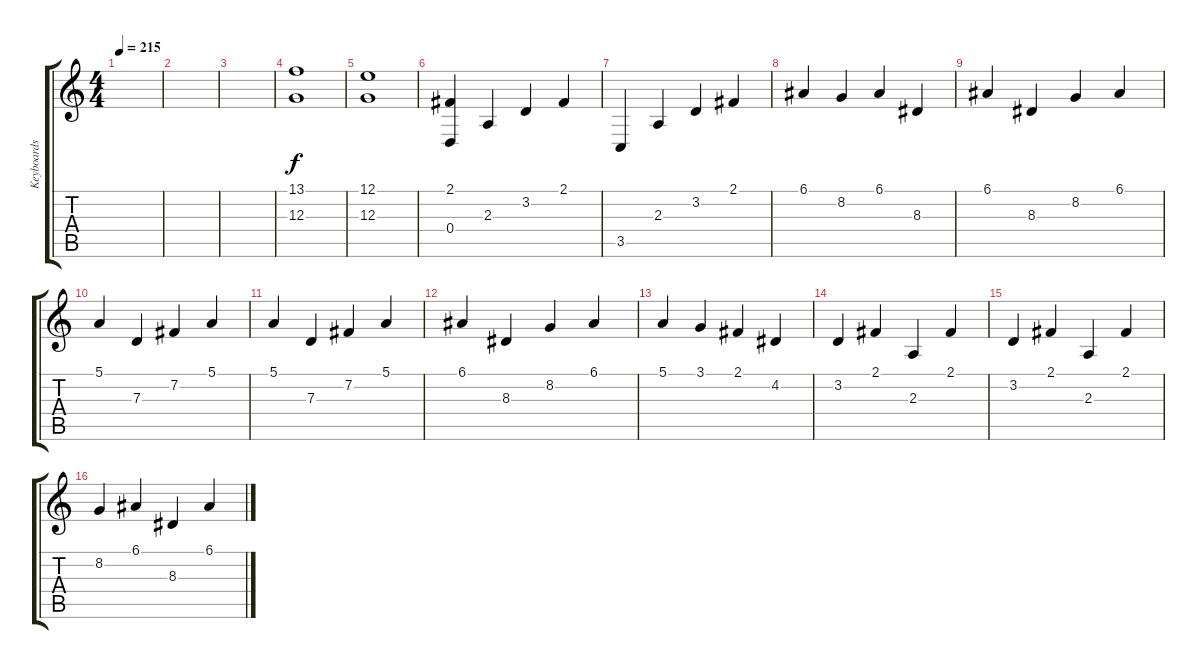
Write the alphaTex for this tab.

\track ("Keyboards" "Keyboards") {instrument pad4choir}
\staff {score tabs}
\tuning (E4 B3 G3 D3 A2 E2) {hide}
\ts (4 4)
\tempo 215
\clef g2
\ks c
|
|
|
(13.1 12.3).1 |
(12.1 12.3).1 |
(2.1 0.4).4{instrument lead8bassandlead} 2.3.4 3.2.4 2.1.4 |
3.5.4 2.3.4 3.2.4 2.1.4 |
6.1.4 8.2.4 6.1.4 8.3.4 |
6.1.4 8.3.4 8.2.4 6.1.4 |
5.1.4 7.3.4 7.2.4 5.1.4 |
5.1.4 7.3.4 7.2.4 5.1.4 |
6.1.4 8.3.4 8.2.4 6.1.4 |
5.1.4 3.1.4 2.1.4 4.2.4 |
3.2.4 2.1.4 2.3.4 2.1.4 |
3.2.4 2.1.4 2.3.4 2.1.4 |
8.2.4 6.1.4 8.3.4 6.1.4
